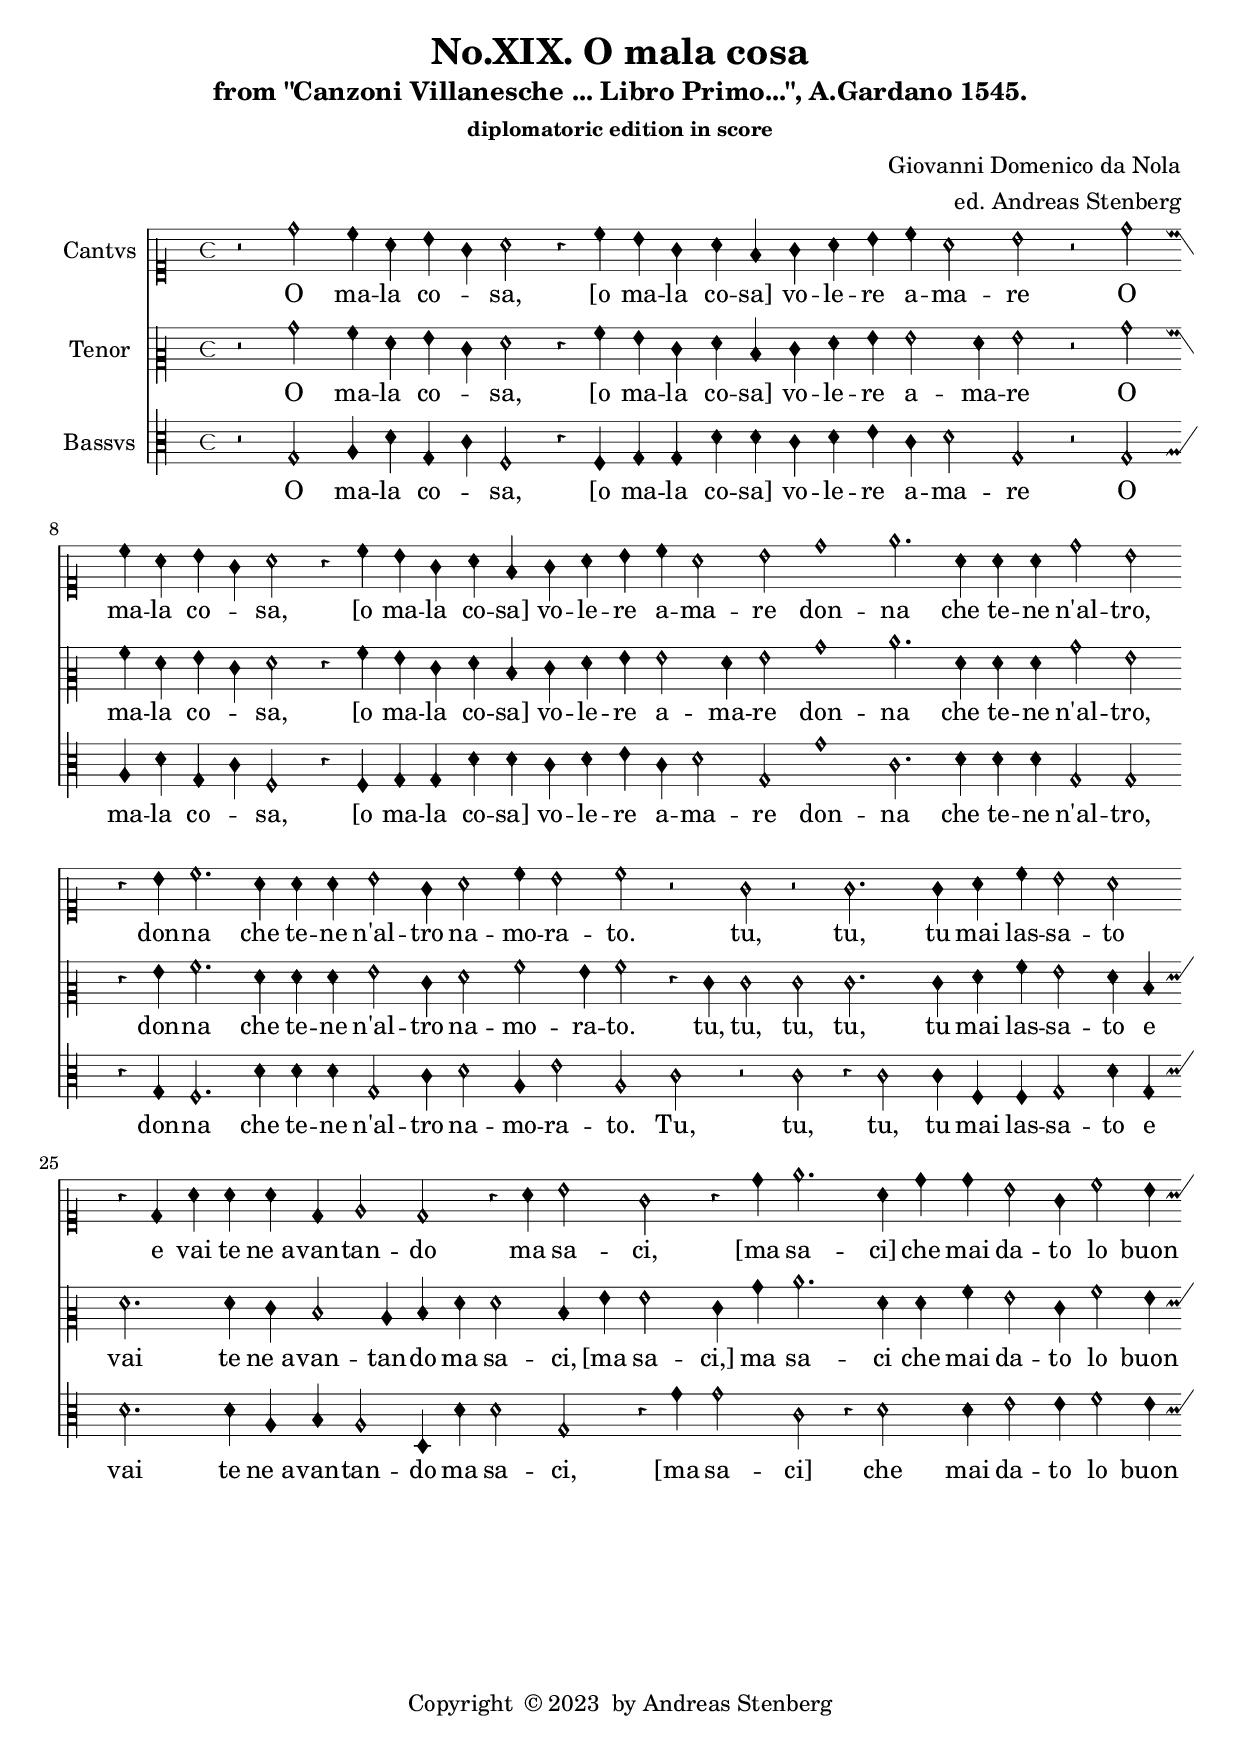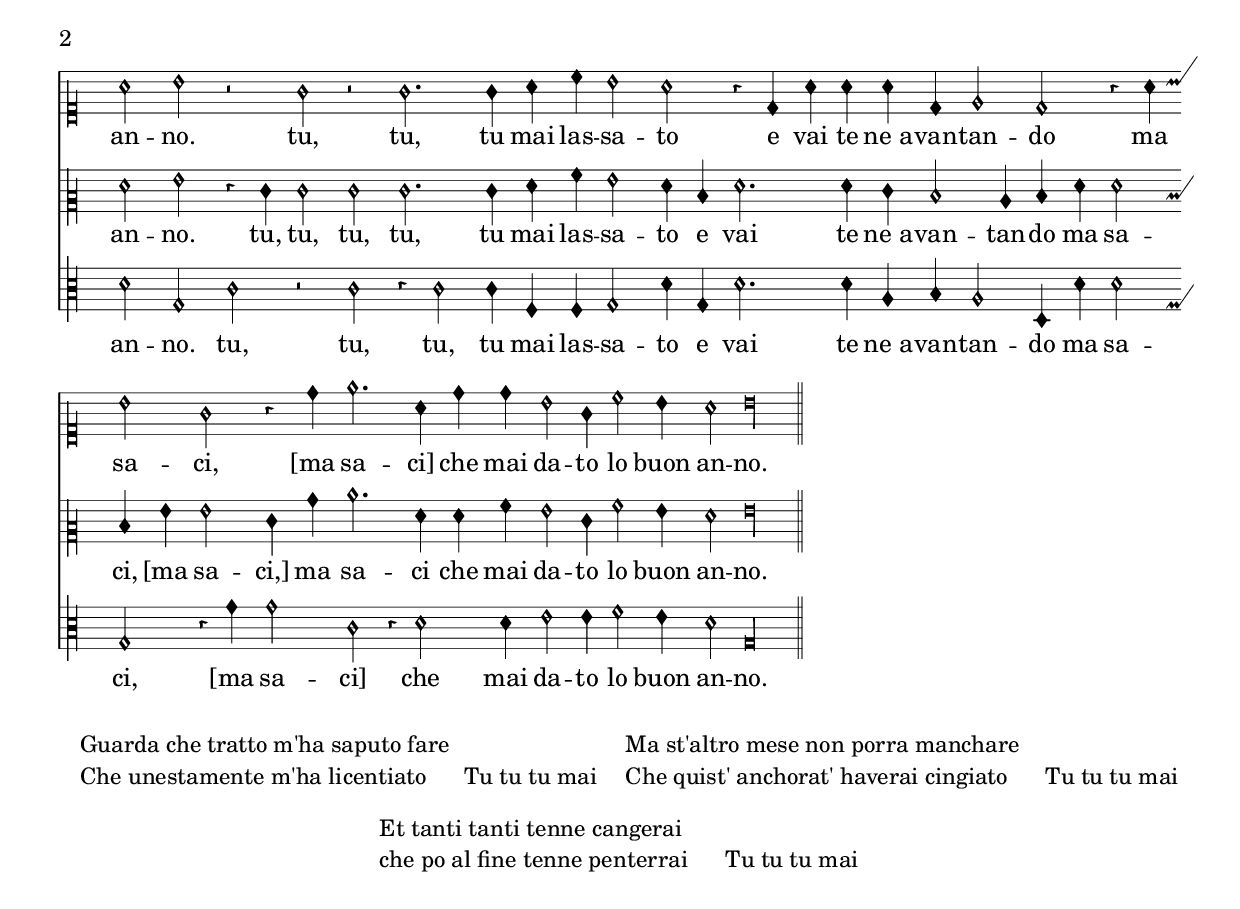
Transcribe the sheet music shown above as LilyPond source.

\version "2.20.0"
\language "deutsch"
 \defineBarLine ":||:" #'(":||:" "" "")
 \defineBarLine "||:" #'("||:" "" "")
 ficta = { \set suggestAccidentals = ##t }
 \header {

  title = "No.XIX. O mala cosa"

  subtitle = "from \"Canzoni Villanesche ... Libro Primo...\", A.Gardano 1545."

  subsubtitle = "diplomatoric edition in score"

  composer = "Giovanni Domenico da Nola"

  arranger = "ed. Andreas Stenberg"
  poet = ""
  meter =""

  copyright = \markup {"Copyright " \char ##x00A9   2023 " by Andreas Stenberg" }

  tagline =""

}


global = {
  \autoBeamOff
  \override Staff.TimeSignature.style =#'mensural
  \override NoteHead.style = #'petrucci
  \override Flag.style =#'mensural
  \override Rest.style = #'mensural
  \override Staff.Accidental.glyph-name-alist =
  #alteration-mensural-glyph-name-alist
  \override Staff.BarLine.bar-extent = #'(-3.0 . 3.0)
  \accidentalStyle no-reset
  \key c \major
  \time 4/4
}

sopranoVoice = \relative c'' {

  %% to chose cleffing comment in and out as needed.
  \clef "petrucci-c1"			%% orignal clefing
  %  \clef "petrucci-g"  		%% semi-moderniced clefing to facilitate reading
  \global
  \dynamicUp
  % Music follows here.
    \override Staff.BarLine.transparent =##t

  r2 d2
  c4 a4 h4\melisma g4\melismaEnd
  a2 r4 c4 h4 g4
  a4 f4 g4 a4
  h4 c4 a2
  h2 r2
  d2 c4 a4
  h4\melisma g4\melismaEnd a2
  r4 c4
  h4 g4 a4 f4

  g4 a4 h4 c4
  a2 h2
  d1
  e2. a,4
  a4 a4 d2
  h2 r4 h4
  c2. a4
  a4 a4 h2
  g4 a2 c4
  h2 c2
  r2 g2
  r2 g2.
  g4 a4 c4
  h2 a2
  r4 d,4 a'4 a4

  a4 d,4 e2
  d2 r4 a'4
  h2 g2
  r4 d'4 e2.
  a,4 d4 d4
  h2 g4 c2
  h4 a2
  h2 r2
  g2 r2
  g2. g4
  a4 c4 h2
  a2 r4 d,4
  a'4 a4 a4 d,4
  e2 d2

  r4 a'4 h2
  g2 r4 d'4
  e2. a,4
  d4 d4 h2
  g4 c2 h4
  a2
  h\longa
  \once \revert Staff.BarLine.transparent

  \once  \override Staff.BarLine.bar-extent = #'(-3 . 3)

      \bar "||"

}

verseSopranoVoice = \lyricmode {
  % Lyrics follow here.
  O ma -- la co -- sa,
  [o ma -- la co -- sa] vo -- le -- re a -- ma -- re
  O ma -- la co -- sa,
  [o ma -- la co -- sa] vo -- le -- re a -- ma -- re
  don -- na che te -- ne n'al -- tro,
  don -- na che te -- ne n'al -- tro na -- mo -- ra -- to.
  tu, tu, tu mai las -- sa -- to
  e vai te ne_a -- van -- tan -- do ma sa -- ci,
  [ma sa -- ci]
  che mai da -- to lo buon an -- no.
  tu, tu, tu mai las -- sa -- to
  e vai te ne_a -- van -- tan -- do ma sa -- ci,
  [ma sa -- ci]
  che mai da -- to lo buon an -- no.
}

tenorVoice = \relative c' {

%% to chose cleffing comment in and out as needed.
  \clef "petrucci-c2"			%% orignal clefing
  %  \clef "petrucci-g"  		%% semi-moderniced clefing to facilitate reading
  \global
  \dynamicUp
  % Music follows here.


  r2 h'2
  a4 f4 g4\melisma e4\melismaEnd
  f2 r4 a4
  g4 e4 f4 d4
  e4 f4 g4 g2
  f4 g2
  r2 h2
  a4 f4 g4\melisma e4\melismaEnd
  f2 r4 a4
  g4 e4 f4 d4
  e4 f4 g4 g2
  f4 g2
  h1
  c2. f,4
  f4 f4 h2
  g2 r4 g4
  a2. f4
  f4 f4 g2
  e4 f2 a2
  g4 a2
  r4 e4 e2
  e2 e2.
  e4 f4 a4
  g2 f4 d4

  f2. f4
  e4 d2 c4
  d4 f4 f2
  d4 g4 g2
  e4 h'4 c2.
  f,4 f4 a4
  g2 e4 a2
  g4 f2
  g2 r4 e4
  e2 e2
  e2. e4
  f4 a4 g2
  f4 d4 f2.
  f4

  e4 d2
  c4 d4 f4
  f2 d4 g4
  g2 e4 h'4
  c2. f,4
  f4 a4 g2
  e4 a2 g4 f2
  g\longa

  \once \revert Staff.BarLine.transparent

  \once  \override Staff.BarLine.bar-extent = #'(-3 . 3)



}

verseTenorVoice = \lyricmode {
  % Lyrics follow here.

  O ma -- la co -- sa,
  [o ma -- la co -- sa] vo -- le -- re a -- ma -- re
  O ma -- la co -- sa,
  [o ma -- la co -- sa] vo -- le -- re a -- ma -- re
  don -- na che te -- ne n'al -- tro,
  don -- na che te -- ne n'al -- tro na -- mo -- ra -- to.
  tu, tu, tu, tu, tu mai las -- sa -- to
  e vai te ne_a -- van -- tan -- do ma sa -- ci,
  [ma sa -- ci,] ma sa -- ci
  che mai da -- to lo buon an -- no.
  tu, tu, tu, tu, tu   mai las -- sa -- to
  e vai te ne_a -- van -- tan -- do ma sa -- ci,
  [ma sa -- ci,] ma sa -- ci
  che mai da -- to lo buon an -- no.

}

bassVoice = \relative c {
  \global
  \dynamicUp
  % Music follows here.

  r2 g'2
  a4 d4 g,4\melisma c4\melismaEnd
  f,2 r4 f4
  g4 g4 d'4 d4
  c4 d4 e4 c4
  d2 g,2
  r2 g2
  a4 d4 g,4\melisma c4\melismaEnd
  f,2 r4 f4
  g4 g4 d'4 d4

  c4 d4 e4 c4
  d2 g,2
  g'1
  c,2. d4
  d4 d4 g,2
  g2 r4 g4
  f2. d'4
  d4 d4 g,2
  c4 d2 a4
  e'2 a,2
  c2 r2
  c2 r4 c2
  c4 f,4 f4
  g2 d'4 g,4

  d'2. d4
  a4 h4 a2
  d,4 d'4 d2
  g,2 r4 g'4
  g2 c,2
  r4 d2 d4
  e2 e4 f2
  e4 d2
  g,2 c2
  r2 c2
  r4 c2 c4
  f,4 f4 g2
  d'4 g,4 d'2.
  d4 a4 h4

  a2 d,4 d'4
  d2 g,2
  r4 g'4 g2
  c,2 r4 d2
  d4 e2
  e4 f2 e4
  d2
  g,\longa


  \once \revert Staff.BarLine.transparent

  \once  \override Staff.BarLine.bar-extent = #'(-3 . 3)


}

verseBassVoice = \lyricmode {
  % Lyrics follow here.

  O ma -- la co -- sa,
  [o ma -- la co -- sa] vo -- le -- re a -- ma -- re
  O ma -- la co -- sa,
  [o ma -- la co -- sa] vo -- le -- re a -- ma -- re
  don -- na che te -- ne n'al -- tro,
  don -- na che te -- ne n'al -- tro na -- mo -- ra -- to.
  Tu, tu, tu, tu mai las -- sa -- to
  e vai te ne_a -- van -- tan -- do ma sa -- ci,
  [ma sa -- ci]
  che mai da -- to lo buon an -- no.
  tu, tu, tu, tu mai las -- sa -- to
  e vai te ne_a -- van -- tan -- do ma sa -- ci,
  [ma sa -- ci]
  che mai da -- to lo buon an -- no.


}

sopranoVoicePart = \new MensuralStaff \with {
  instrumentName = "Cantvs"
  midiInstrument = "choir aahs"
} { \sopranoVoice }
\addlyrics { \verseSopranoVoice }

tenorVoicePart = \new MensuralStaff \with {
  instrumentName = "Tenor"
  midiInstrument = "choir aahs"
} {  \tenorVoice }
\addlyrics { \verseTenorVoice }

bassVoicePart = \new MensuralStaff \with {
  instrumentName = "Bassvs"
  midiInstrument = "choir aahs"
} { \clef "petrucci-c3" \bassVoice }
\addlyrics { \verseBassVoice }

\score {
  <<
    \sopranoVoicePart
    \tenorVoicePart
    \bassVoicePart
  >>
  \layout { }
  \midi {
    \tempo 2=120
  }
}

%\pageBreak

\markup {

  %  \fontsize #1.0

  \column {


    \fill-line {

      \column {

        \fill-line {
          \null
          \column {

            \line { Guarda che tratto m'ha saputo fare }

            \line { Che unestamente m'ha licentiato \hspace #3 Tu tu tu mai }


          }
          \null
          %    \vspace #1.0
          \column {
            \line { Ma st'altro mese non porra manchare }

            \line { Che quist' anchorat' haverai cingiato  \hspace #3 Tu tu tu mai }


          }
          \null
        }
        \vspace #1.0
        \fill-line {
          \column {
            \line { Et tanti tanti tenne cangerai }

            \line { che po al fine tenne penterrai  \hspace #3  Tu tu tu mai }
          }
        }
      }
    }

  }

}

\paper {
  page-breaking = #ly:minimal-breaking
  ragged-bottom = ##t
  ragged-last-bottom = ##t
  ragged-last = ##t
}